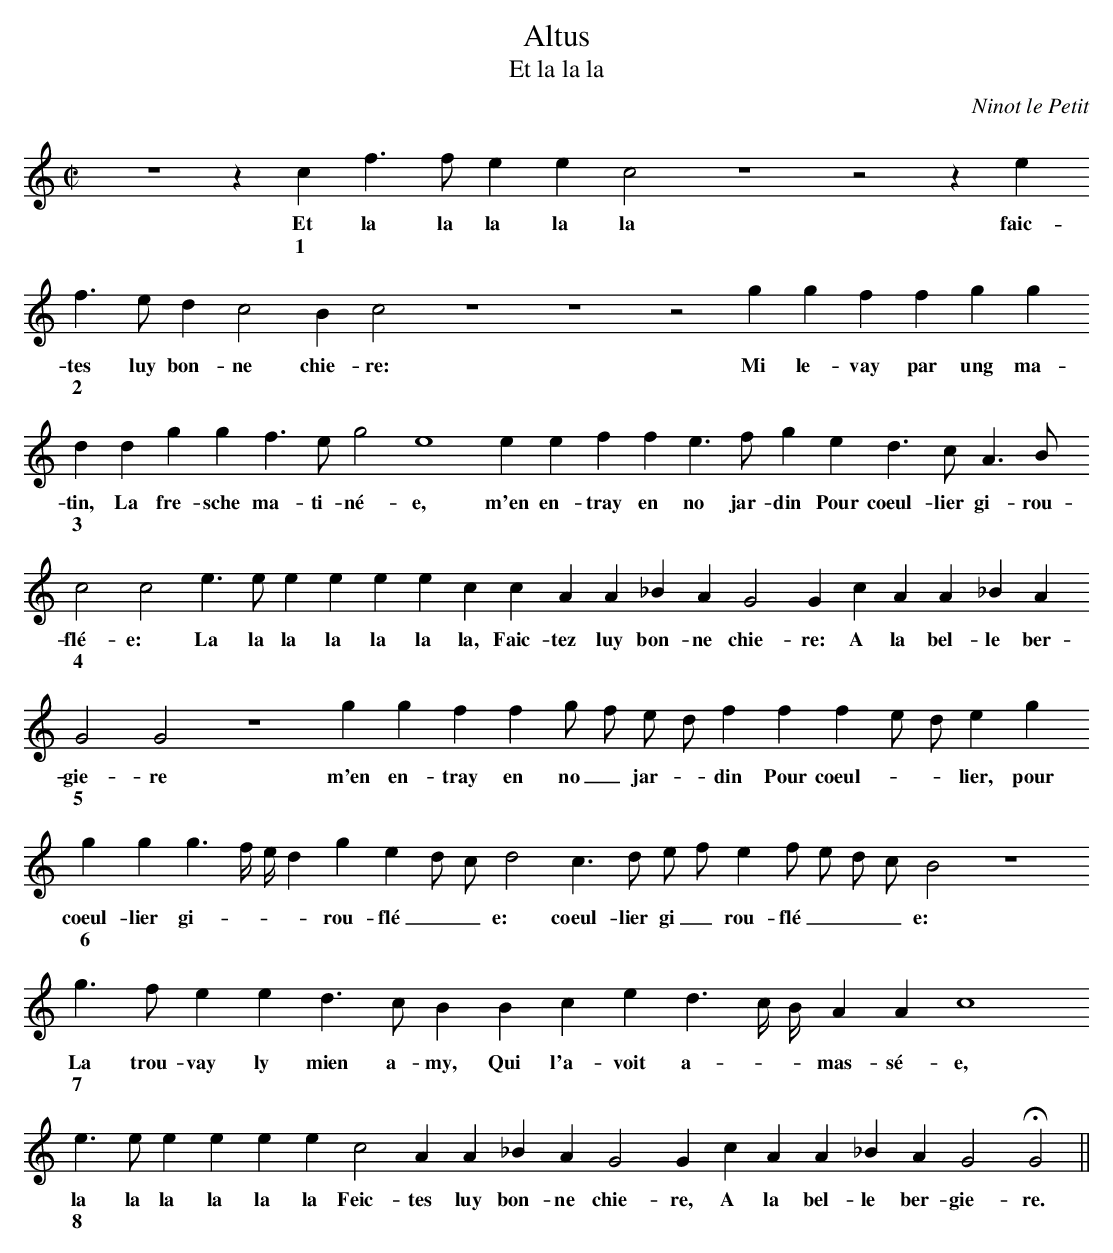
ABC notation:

X:1
T:Altus
T:Et la la la
C:Ninot le Petit
M:C|
L:1/4
K:C
z4 z c f > f e e c2 z4 z2 z e
w: Et la la la la la faic-
w:1
f > e d c2 B c2 z4 z4 z2 g g f f g g
w: tes luy bon- ne chie- re: Mi le- vay par ung ma-
w:2
d d g g f > e g2 e4 e e f f e > f g e d > c A > B
w:tin, La fre- sche ma- ti- né- e, m'en en- tray en no jar- din Pour coeul- lier gi- rou-
w:3
c2 c2 e > e e e e e c c A A _B A G2 G c A A _B A
w: flé- e: La la la la la la la, Faic- tez luy bon- ne chie- re: A la bel- le ber-
w:4
G2 G2 z4 g g f f g/ f/ e/ d/ f f f e/ d/ e g
w:gie- re m'en en- tray en no _ jar- _ din Pour coeul- _ _ lier, pour
w:5
g g g3/2 f/4 e/4 d g e d/ c/ d2 c > d e/ f/ e f/ e/ d/ c/ B2 z4
w:coeul- lier gi- _ _ _ rou- flé _ _ e: coeul- lier gi _ rou- flé _ _ _ e:
w:6
g > f e e d > c B B  c e d3/2 c/4 B/4 A A c4
w:La trou- vay ly mien a- my, Qui l'a- voit a- _ _ mas- sé- e,
w:7
e > e e e e e c2 A A _B A G2 G c A A _B A G2 HG2 ||
w: la la la la la la Feic- tes luy bon- ne chie- re, A la bel- le ber- gie- re.
w:8
